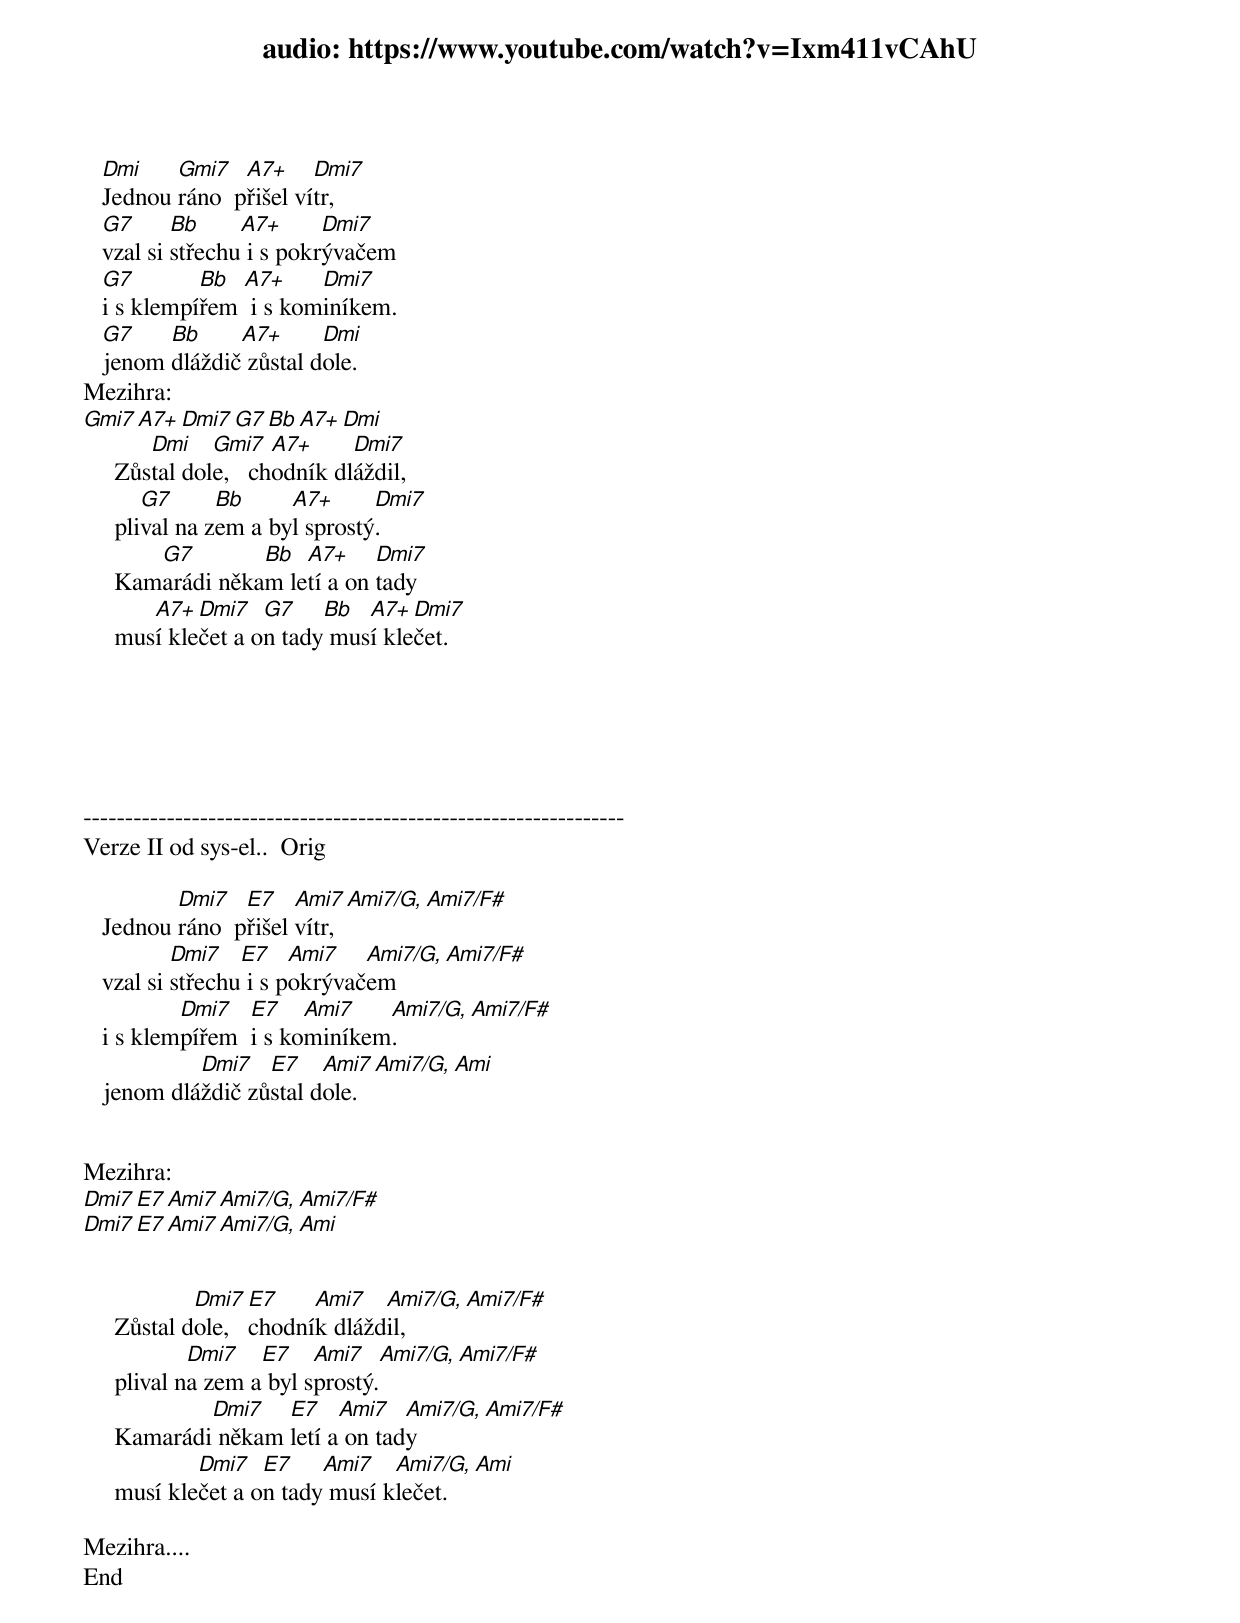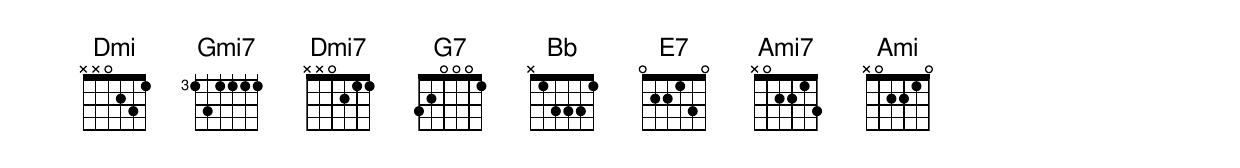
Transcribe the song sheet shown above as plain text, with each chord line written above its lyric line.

audio: https://www.youtube.com/watch?v=Ixm411vCAhU

   Dmi    Gmi7   A7+     Dmi7
   Jednou ráno  přišel vítr,
   G7      Bb     A7+      Dmi7
   vzal si střechu i s pokrývačem
   G7        Bb  A7+     Dmi7
   i s klempířem  i s kominíkem.
   G7    Bb     A7+      Dmi
   jenom dláždič zůstal dole.
Mezihra:
        Gmi7 A7+ Dmi7 G7 Bb A7+ Dmi
        Dmi    Gmi7   A7+     Dmi7
     Zůstal dole,   chodník dláždil,
        G7      Bb     A7+      Dmi7
     plival na zem a byl sprostý.
        G7        Bb  A7+     Dmi7
     Kamarádi někam letí a on tady
        A7+  Dmi7   G7    Bb  A7+  Dmi7
     musí klečet a on tady musí klečet.






-----------------------------------------------------------------
Verze II od sys-el..  Orig

          Dmi7   E7    Ami7   Ami7/G,  Ami7/F#
   Jednou ráno  přišel vítr,
           Dmi7   E7    Ami7   Ami7/G, Ami7/F#
   vzal si střechu i s pokrývačem
           Dmi7   E7    Ami7   Ami7/G,  Ami7/F#
   i s klempířem  i s kominíkem.
            Dmi7   E7    Ami7   Ami7/G,  Ami
   jenom dláždič zůstal dole.


Mezihra:
                Dmi7   E7    Ami7   Ami7/G,  Ami7/F#
                Dmi7   E7    Ami7   Ami7/G,  Ami


             Dmi7   E7    Ami7   Ami7/G,  Ami7/F#
     Zůstal dole,   chodník dláždil,
             Dmi7   E7    Ami7   Ami7/G,  Ami7/F#
     plival na zem a byl sprostý.
             Dmi7   E7    Ami7   Ami7/G,  Ami7/F#
     Kamarádi někam letí a on tady
             Dmi7   E7    Ami7   Ami7/G,     Ami
     musí klečet a on tady musí klečet.

Mezihra....
End
